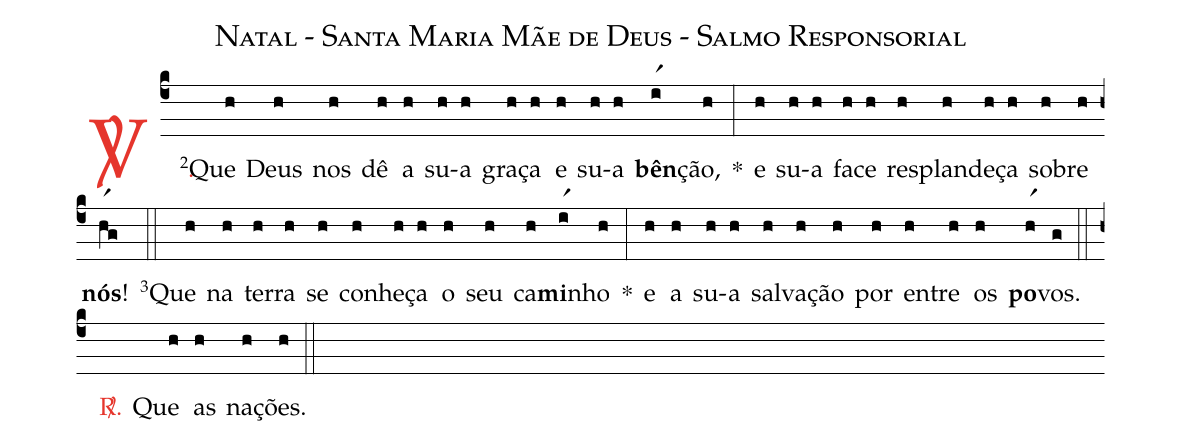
name: Natal - Santa Maria Mãe de Deus - Salmo Responsorial;
%%
(c4)

<c><sp>V/</sp>.</c>() <v>\VSup{2}</v>Que(h) Deus(h) nos(h) dê(h) a(h) su(h)a(h) gra(h)ça(h) e(h) su(h)a(h) <b>bên</b>(ir1)ção,(h) *(:)
e(h) su(h)a(h) fa(h)ce(h) res(h)plan(h)de(h)ça(h) so(h)bre(h) <b>nós</b>!(hr1g)

(::)

<v>\VSup{3}</v>Que(h) na(h) ter(h)ra(h) se(h) co(h)nhe(h)ça(h) o(h) seu(h) ca(h)<b>mi</b>(ir1)nho(h) *(:)
e(h) a(h) su(h)a(h) sal(h)va(h)ção(h) por(h) en(h)tre(h) os(h) <b>po</b>(hr1)vos.(g)

(::)

<c><sp>R/</sp>.</c>() Que(h) as(h) na(h)ções.(h)

(::)
